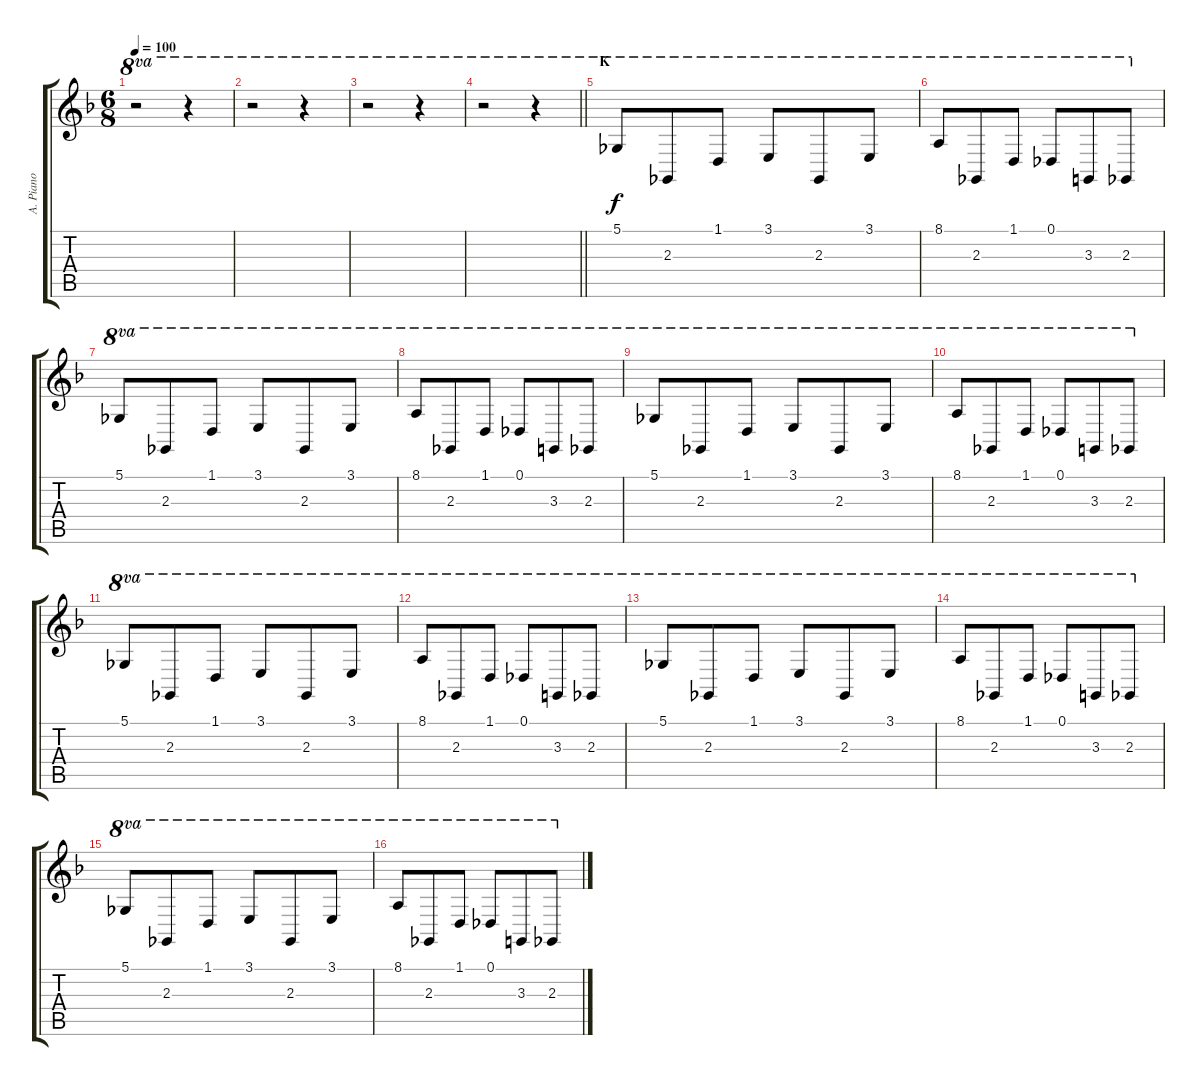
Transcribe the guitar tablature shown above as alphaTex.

\track ("A. Piano" "A. Piano") {instrument acousticgrandpiano}
\staff {score tabs}
\tuning (Db4 Ab3 E3 B2 Gb2 B1) {hide}
\ts (6 8)
\tempo 100
\clef g2
\ks f
r.2{ot 8va dy f} r.4{ot 8va} |
r.2{ot 8va} r.4{ot 8va} |
r.2{ot 8va} r.4{ot 8va} |
\barLineRight lightlight
r.2{ot 8va} r.4{ot 8va} |
\section ("" "K")
5.1.8{ot 8va} 2.3.8{ot 8va} 1.1.8{ot 8va} 3.1.8{ot 8va} 2.3.8{ot 8va} 3.1.8{ot 8va} |
8.1.8{ot 8va} 2.3.8{ot 8va} 1.1.8{ot 8va} 0.1.8{ot 8va} 3.3.8{ot 8va} 2.3.8{ot 8va} |
5.1.8{ot 8va} 2.3.8{ot 8va} 1.1.8{ot 8va} 3.1.8{ot 8va} 2.3.8{ot 8va} 3.1.8{ot 8va} |
8.1.8{ot 8va} 2.3.8{ot 8va} 1.1.8{ot 8va} 0.1.8{ot 8va} 3.3.8{ot 8va} 2.3.8{ot 8va} |
5.1.8{ot 8va} 2.3.8{ot 8va} 1.1.8{ot 8va} 3.1.8{ot 8va} 2.3.8{ot 8va} 3.1.8{ot 8va} |
8.1.8{ot 8va} 2.3.8{ot 8va} 1.1.8{ot 8va} 0.1.8{ot 8va} 3.3.8{ot 8va} 2.3.8{ot 8va} |
5.1.8{ot 8va} 2.3.8{ot 8va} 1.1.8{ot 8va} 3.1.8{ot 8va} 2.3.8{ot 8va} 3.1.8{ot 8va} |
8.1.8{ot 8va} 2.3.8{ot 8va} 1.1.8{ot 8va} 0.1.8{ot 8va} 3.3.8{ot 8va} 2.3.8{ot 8va} |
5.1.8{ot 8va} 2.3.8{ot 8va} 1.1.8{ot 8va} 3.1.8{ot 8va} 2.3.8{ot 8va} 3.1.8{ot 8va} |
8.1.8{ot 8va} 2.3.8{ot 8va} 1.1.8{ot 8va} 0.1.8{ot 8va} 3.3.8{ot 8va} 2.3.8{ot 8va} |
5.1.8{ot 8va} 2.3.8{ot 8va} 1.1.8{ot 8va} 3.1.8{ot 8va} 2.3.8{ot 8va} 3.1.8{ot 8va} |
8.1.8{ot 8va} 2.3.8{ot 8va} 1.1.8{ot 8va} 0.1.8{ot 8va} 3.3.8{ot 8va} 2.3.8{ot 8va}
